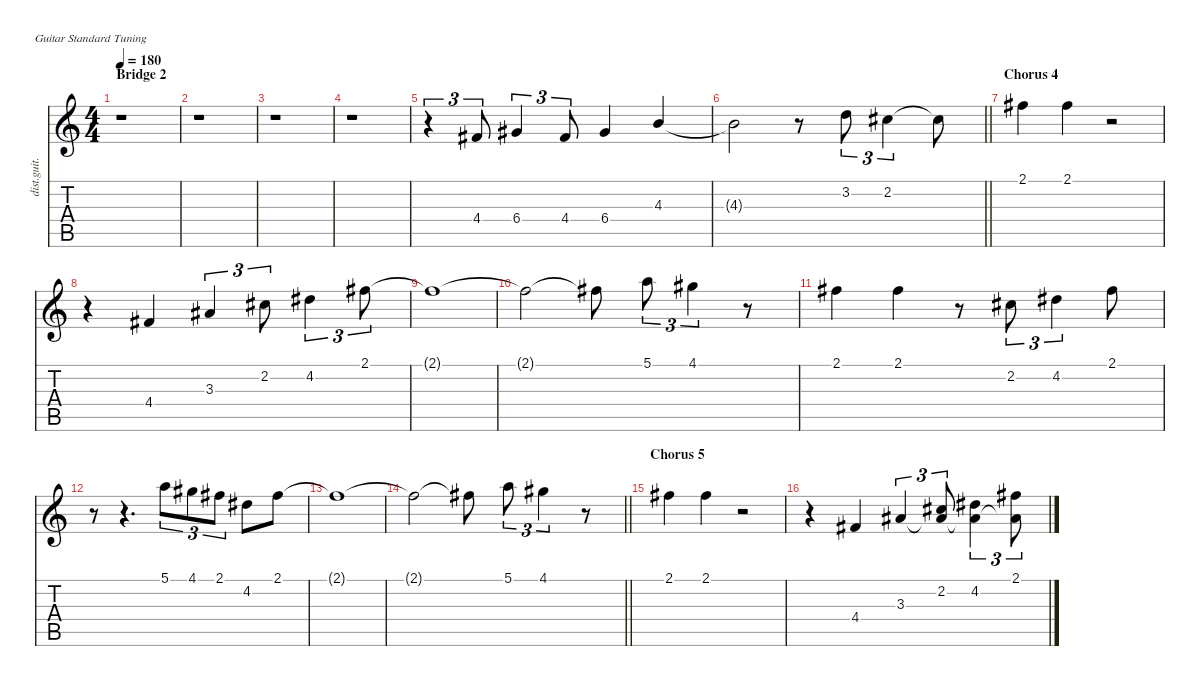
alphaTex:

\defaultSystemsLayout 4
\hideDynamics
\bracketExtendMode nobrackets
\otherSystemsTrackNameOrientation horizontal
\track ("Guitar" "dist.guit.") {instrument distortionguitar}
\staff {score tabs}
\tuning (E4 B3 G3 D3 A2 E2)
\ts (4 4)
\section ("" "Bridge 2")
\tempo 180
\clef g2
\ks c
r.1{dy mf beam Down} |
r.1{beam Down} |
r.1{beam Down} |
r.1{beam Down} |
r.4{tu (3 2) beam Down} 4.4{acc #}.8{tu (3 2) dy f beam Up} 6.4{acc #}.4{tu (3 2) beam Up} 4.4{acc #}.8{tu (3 2) beam Up} 6.4{acc #}.4{beam Up} 4.3.4{beam Up} |
\barLineRight lightlight
4.3{t}.2{beam Down} r.8{beam Down} 3.2.8{tu (3 2) beam Down} 2.2{acc #}.4{tu (3 2) beam Down} 2.2{t acc #}.8{beam Down} |
\section ("" "Chorus 4")
2.1{acc #}.4{beam Down} 2.1{acc #}.4{beam Down} r.2{beam Down} |
r.4{beam Down} 4.4{acc #}.4{beam Up} 3.3{acc #}.4{tu (3 2) beam Up} 2.2{acc #}.8{tu (3 2) beam Down} 4.2{acc #}.4{tu (3 2) beam Down} 2.1{acc #}.8{tu (3 2) beam Down} |
2.1{t acc #}.1{beam Down} |
2.1{t acc #}.2{beam Down} 2.1{t acc #}.8{beam Down} 5.1.8{tu (3 2) beam Down} 4.1{acc #}.4{tu (3 2) beam Down} r.8{beam Down} |
2.1{acc #}.4{beam Down} 2.1{acc #}.4{beam Down} r.8{beam Down} 2.2{acc #}.8{tu (3 2) beam Down} 4.2{acc #}.4{tu (3 2) beam Down} 2.1{acc #}.8{beam Down} |
r.8{beam Down} r.4{d beam Down} 5.1.8{tu (3 2) beam Down} 4.1{acc #}.8{tu (3 2) beam Down} 2.1{acc #}.8{tu (3 2) beam Down} 4.2{acc #}.8{beam Down} 2.1{acc #}.8{beam Down} |
2.1{t acc #}.1{beam Down} |
\barLineRight lightlight
2.1{t acc #}.2{beam Down} 2.1{t acc #}.8{beam Down} 5.1.8{tu (3 2) beam Down} 4.1{acc #}.4{tu (3 2) beam Down} r.8{beam Down} |
\section ("" "Chorus 5")
2.1{acc #}.4{beam Down} 2.1{acc #}.4{beam Down} r.2{beam Down} |
r.4{beam Down} 4.4{acc #}.4{beam Up} 3.3{acc #}.4{tu (3 2) beam Up} (2.2{acc #} 3.3{t acc #}).8{tu (3 2) beam Up} (4.2{acc #} 3.3{t acc #}).4{tu (3 2) beam Down} (2.1{acc #} 3.3{t acc #}).8{tu (3 2) beam Down}
